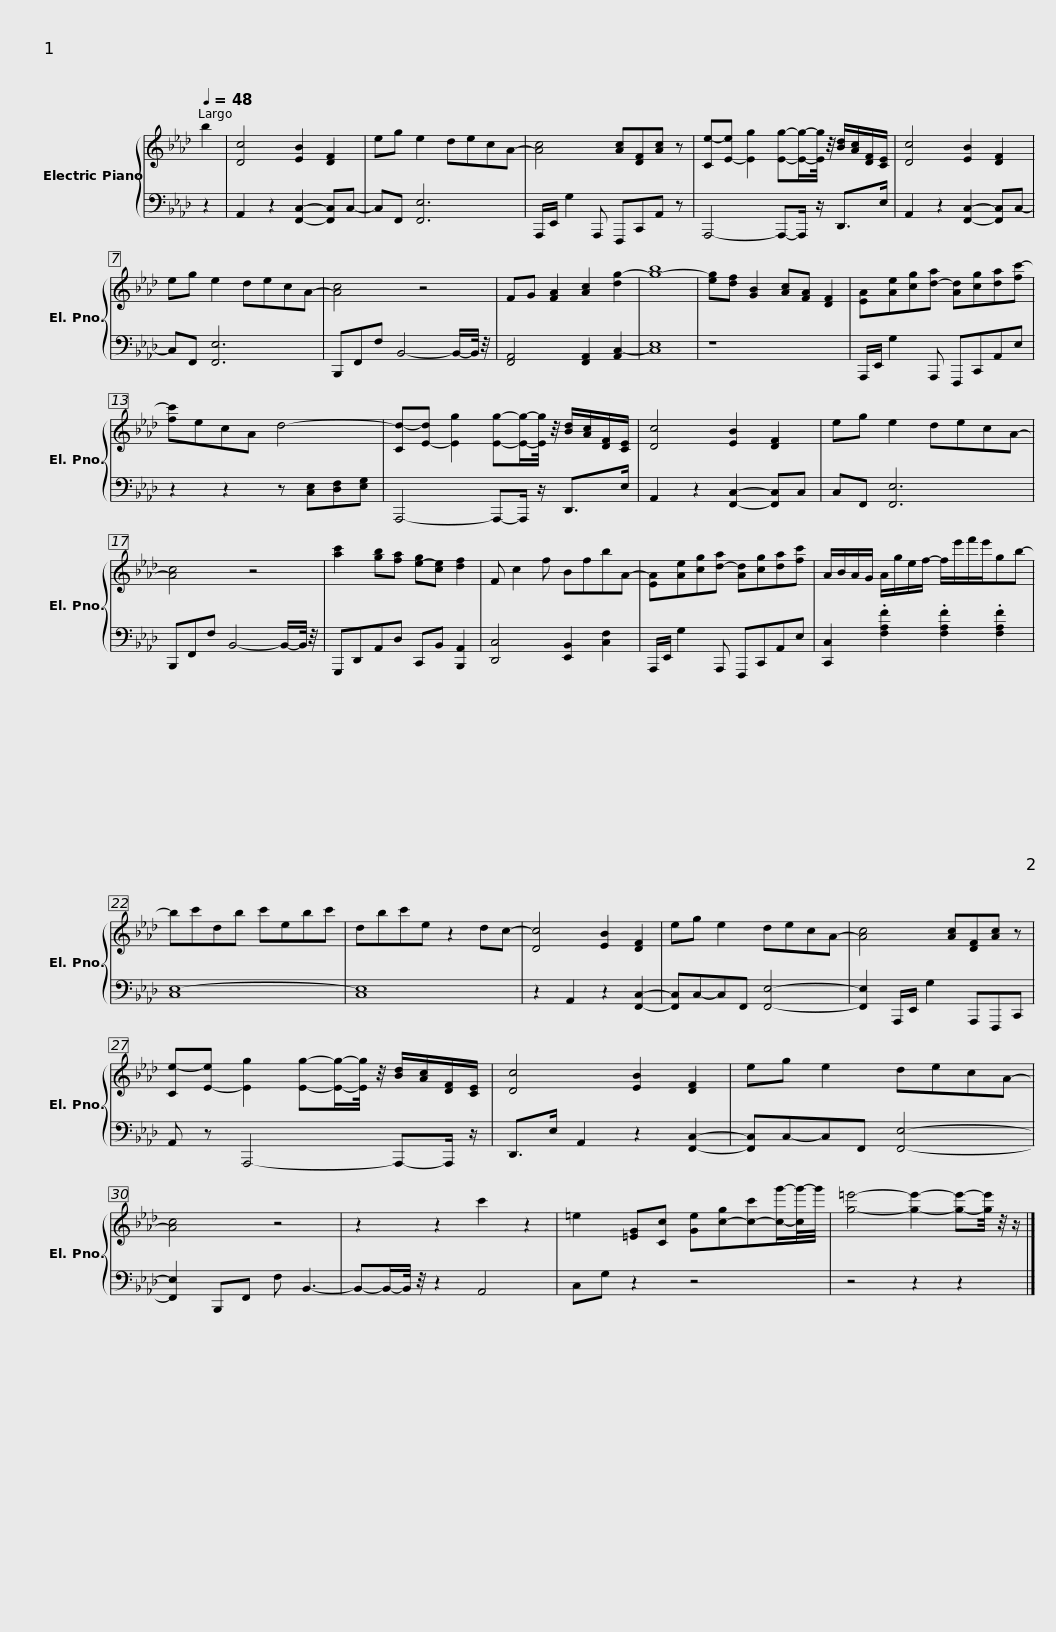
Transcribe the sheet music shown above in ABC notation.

X:1
%%score { 1 | 2 }
L:1/8
Q:1/4=48
M:none
I:linebreak $
K:Ab
V:1 treble
V:2 bass
V:1
 b2 | [Dc]4 [EB]2 [DF]2 | eg e2 decA- | [Ac]4 [Ac][DF][Ac] z |$ [Ce-][E-e] [Eg]2 [Eg]-[Eg]/-[Eg]/4 z/4 [Bd]/[Ac]/[DF]/[CE]/ | %5
 [Dc]4 [EB]2 [DF]2 | eg e2 decA- | [Ac]4 z4 |$ FG [FA]2 [Ac]2 [dg-]2 | [g-b]8 | %10
 [eg][df] [GB]2 [Ac][FA] [DF]2 | [EA][Ae][cg][d-a] [Ad][cg][da][fc'-] | [fc']ecA d4- |$ [Cd-][E-d] [Eg]2 [Eg]-[Eg]/-[Eg]/4 z/4 [Bd]/[Ac]/[DF]/[CE]/ | [Dc]4 [EB]2 [DF]2 | %15
 eg e2 decA- | [Ac]4 z4 |$ [ac']2 [gb][fa] [e-g][ce] [df]2 | F c2 f BfbA- | [EA][Ae][cg][d-a] [Ad][cg][da][fc'] |$ %20
 A/B/A/G/ A/g/e/f/- f/e'/f'/e'/gb- | bc'db c'ebc' | dbc'e z2 dc- | [Dc]4 [EB]2 [DF]2 |$ eg e2 decA- | %25
 [Ac]4 [Ac][DF][Ac] z | [Ce-][E-e] [Eg]2 [Eg]-[Eg]/-[Eg]/4 z/4 [Bd]/[Ac]/[DF]/[CE]/ | [Dc]4 [EB]2 [DF]2 |$ eg e2 decA- | [Ac]4 z4 | %30
 z2 z2 c'2 z2 | =e2 [=EG][Cc] [Ge][c-g][c-c'][cg']/-[cg'-]/4g'/4 |$ [g=e']4- [ge']2- [ge']-[ge']/4 z/4 z/ |] %33
V:2
 z2 | A,,2 z2 [F,,C,]2- [F,,C,]C,- | C,F,, [F,,E,]6 | A,,,/E,,/ G,2 A,,, F,,,C,,A,, z |$ A,,,4- A,,,-A,,,/ z/ D,,>E, | %5
 A,,2 z2 [F,,C,]2- [F,,C,]C,- | C,F,, [F,,E,]6 | B,,,F,,F, B,,4- B,,/-B,,/4 z/4 |$ [F,,A,,]4 [F,,A,,]2 [A,,C,-]2 | [C,E,]8 | %10
 z8 | A,,,/E,,/ G,2 A,,, F,,,C,,A,,E, | z2 z2 z [C,E,][D,F,][E,G,] |$ A,,,4- A,,,-A,,,/ z/ D,,>E, | A,,2 z2 [F,,C,]2- [F,,C,]C, | %15
 C,F,, [F,,E,]6 | B,,,F,,F, B,,4- B,,/-B,,/4 z/4 |$ G,,,D,,A,,D, C,,B,, [B,,,A,,]2 | [D,,C,]4 [E,,B,,]2 [C,F,]2 | A,,,/E,,/ G,2 A,,, F,,,C,,A,,E, |$ %20
 [C,,C,]2 .[F,A,F]2 .[F,A,F]2 .[F,A,F]2 | [C,E,-]8 | [C,E,]8 | z2 A,,2 z2 [F,,C,]2- |$ [F,,C,]C,-C,F,, [F,,E,]4- | %25
 [F,,E,]2 A,,,/E,,/ G,2 A,,,F,,,C,, | A,, z A,,,4- A,,,-A,,,/ z/ | D,,>E, A,,2 z2 [F,,C,]2- |$ [F,,C,]C,-C,F,, [F,,E,]4- | [F,,E,]2 B,,,F,, F, B,,3- | %30
 B,,-B,,/-B,,/4 z/4 z2 A,,4 | C,G, z2 z4 |$ z4 z2 z2 |] %33
